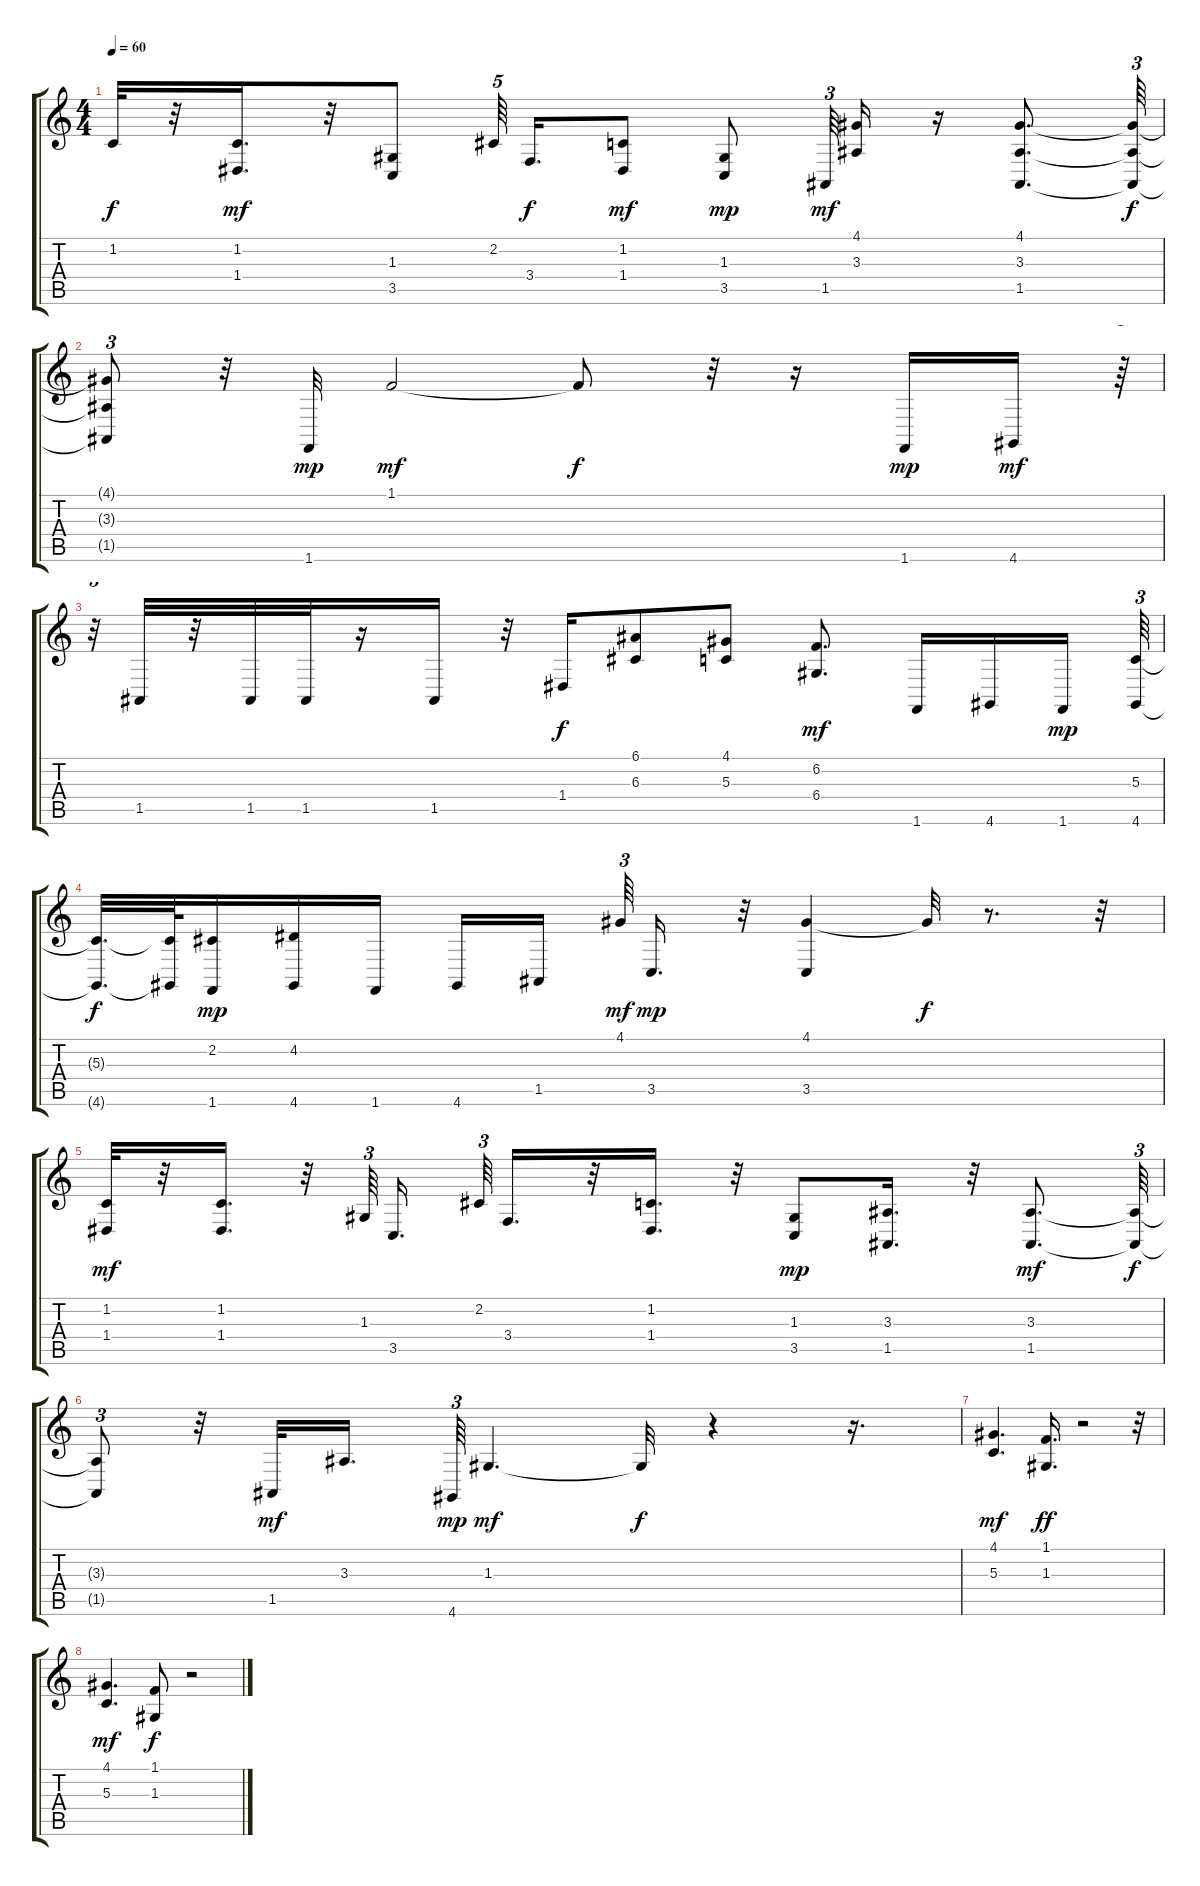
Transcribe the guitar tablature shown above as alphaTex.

\track "" {instrument pad7halo}
\staff {score tabs}
\tuning (E4 B3 G3 D3 A2 E2) {hide}
\ts (4 4)
\tempo 60
\clef g2
\ks c
1.2{t}.32{dy f} r.32 (1.2 1.4).16{d dy mf} r.32 (1.3 3.5).8 2.2.64{tu (5 4)} 3.4.16{d dy f} (1.2 1.4).8{dy mf} (1.3 3.5).8{dy mp} 1.5.64{tu (3 2) dy mf} (4.1 3.3).16 r.16 (4.1 3.3 1.5).8{d} (4.1{t} 3.3{t} 1.5{t}).64{tu (3 2) dy f} |
(4.1{t} 3.3{t} 1.5{t}).8{tu (3 2)} r.32 1.6.32{dy mp} 1.1.2{dy mf} 1.1{t}.8{dy f} r.32 r.16 1.6.16{dy mp} 4.6.16{dy mf} r.64{tu (3 2)} |
r.32{tu (3 2)} 1.5.32 r.32 1.5.32 1.5.32 r.16 1.5.16 r.32 1.4.16{dy f} (6.1 6.3).8 (4.1 5.3).8 (6.2 6.4).8{d dy mf} 1.6.16 4.6.16 1.6.16{dy mp} (5.3 4.6).64{tu (3 2)} |
(5.3{t} 4.6{t}).32{d dy f} (5.3{t} 4.6{t}).64 (2.2 1.6).16{dy mp} (4.2 4.6).16 1.6.16 4.6.16 1.5.16 4.1.64{tu (3 2) dy mf} 3.5.16{d dy mp} r.32 (4.1 3.5).4 4.1{t}.32{dy f} r.8{d} r.32 |
(1.2 1.4).32{dy mf} r.32 (1.2 1.4).16{d} r.32 1.3.64{tu (3 2)} 3.5.16{d} 2.2.64{tu (3 2)} 3.4.16{d} r.32 (1.2 1.4).16{d} r.32 (1.3 3.5).8{dy mp} (3.3 1.5).16{d} r.32 (3.3 1.5).8{d dy mf} (3.3{t} 1.5{t}).64{tu (3 2) dy f} |
(3.3{t} 1.5{t}).8{tu (3 2)} r.32 1.5.32{dy mf} 3.3.16{d} 4.6.64{tu (3 2) dy mp} 1.3.4{d dy mf} 1.3{t}.32{dy f} r.4 r.16{d} |
(4.1 5.3).4{d dy mf} (1.1 1.3).16{d dy ff} r.2 r.32 |
(4.1 5.3).4{d dy mf} (1.1 1.3).8{dy f} r.2
